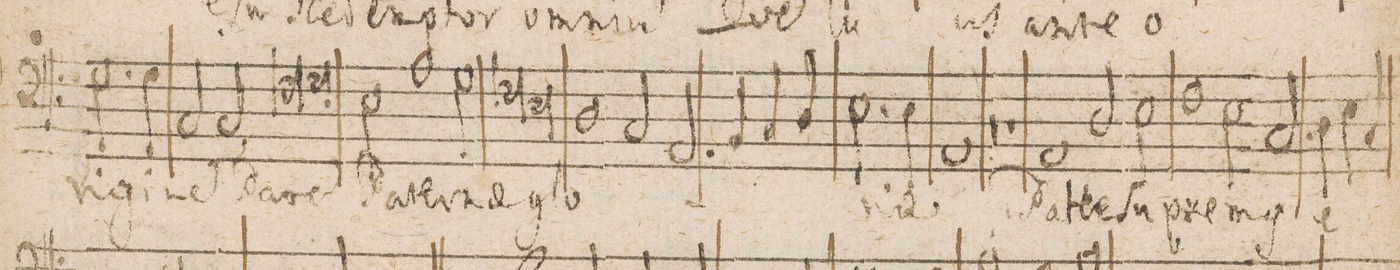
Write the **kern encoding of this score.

**kern	**text	**fba
*I"Baſso.	*	*
*clefF4	*	*
*k[]	*	*
*met(C|)	*	*
*M2/1	*	*
2.G\	-ri-	.
4G\	-gi-	.
2C/	-ne(m)	.
2C/	Pa-	.
=13-	=13-	=13-
*lig	*	*
1F	-re(m)	.
1G	.	.
*Xlig	*	*
=14-	=14-	=14-
2E\	Pa-	.
1A	-ter-	.
2G\	-nae	.
=15-	=15-	=15-
*lig	*	*
1F	glo-	.
1E	.	.
*Xlig	*	*
=16-	=16-	=16-
1D	.	.
2C/	.	.
2.AA/	.	.
=17-	=17-	=17-
4BB/	.	.
4C/	.	.
4D/	.	.
2.E\	.	.
4E\	-ri-	.
=18-	=18-	=18-
1AA	-ae	.
0rBB	.	.
=19-	=19-	=19-
1rD	.	.
=20-	=20-	=20-
1AA	Pa-	.
2D/	-ter	.
2E\	Sup-	.
=21-	=21-	=21-
1F	-re-	.
2E\	.	.
2.C/	-m(us)	.
=22-	=22-	=22-
4D\	e-	.
4E\	.	.
4C/	.	.
*-	*-	*-
